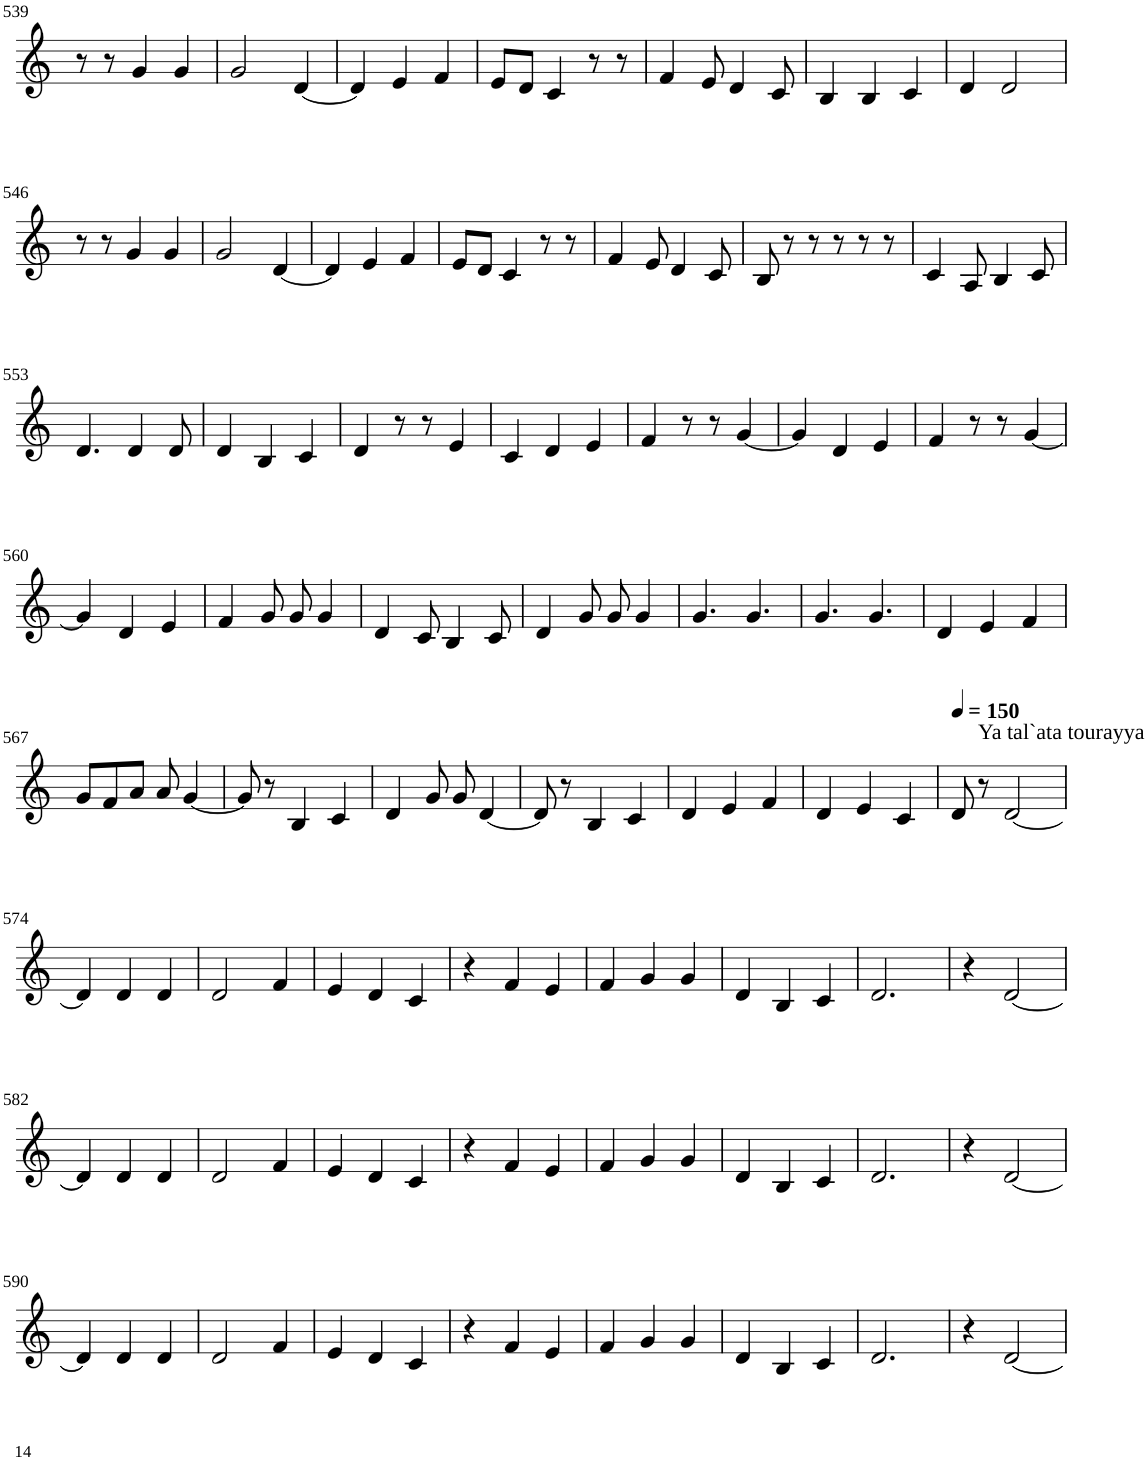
**kern
*part1
*staff1
*I"Violin
!!LO:PB:g=z
*clefG2
*k[]
*M6/8
=539
8r
8r
4g/
4g/
=540
2g/
[4d/
=541
4d/]
4e/
4f/
=542
8e/L
8d/J
4c/
8r
8r
=543
4f/
8e/
4d/
8c/
=544
4B/
4B/
4c/
=545
4d/
2d/
!!LO:LB:g=z
=546
8r
8r
4g/
4g/
=547
2g/
[4d/
=548
4d/]
4e/
4f/
=549
8e/L
8d/J
4c/
8r
8r
=550
4f/
8e/
4d/
8c/
=551
8B/
8r
8r
8r
8r
8r
=552
4c/
8A/
4B/
8c/
!!LO:LB:g=z
=553
4.d/
4d/
8d/
=554
4d/
4B/
4c/
=555
4d/
8r
8r
4e/
=556
4c/
4d/
4e/
=557
4f/
8r
8r
[4g/
=558
4g/]
4d/
4e/
=559
4f/
8r
8r
[4g/
!!LO:LB:g=z
=560
4g/]
4d/
4e/
=561
4f/
8g/
8g/
4g/
=562
4d/
8c/
4B/
8c/
=563
4d/
8g/
8g/
4g/
=564
4.g/
4.g/
=565
4.g/
4.g/
=566
4d/
4e/
4f/
!!LO:LB:g=z
=567
8g/L
8f/
8a/J
8a/
[4g/
=568
8g/]
8r
4B/
4c/
=569
4d/
8g/
8g/
[4d/
=570
8d/]
8r
4B/
4c/
=571
4d/
4e/
4f/
=572
4d/
4e/
4c/
=573
*MM150
8d/
!LO:TX:a:t=Ya tal`ata tourayya
8r
[2d/
!!LO:LB:g=z
=574
4d/]
4d/
4d/
=575
2d/
4f/
=576
4e/
4d/
4c/
=577
4r
4f/
4e/
=578
4f/
4g/
4g/
=579
4d/
4B/
4c/
=580
2.d/
=581
4r
[2d/
!!LO:LB:g=z
=582
4d/]
4d/
4d/
=583
2d/
4f/
=584
4e/
4d/
4c/
=585
4r
4f/
4e/
=586
4f/
4g/
4g/
=587
4d/
4B/
4c/
=588
2.d/
=589
4r
[2d/
!!LO:LB:g=z
=590
4d/]
4d/
4d/
=591
2d/
4f/
=592
4e/
4d/
4c/
=593
4r
4f/
4e/
=594
4f/
4g/
4g/
=595
4d/
4B/
4c/
=596
2.d/
=597
4r
[2d/
=
*-
